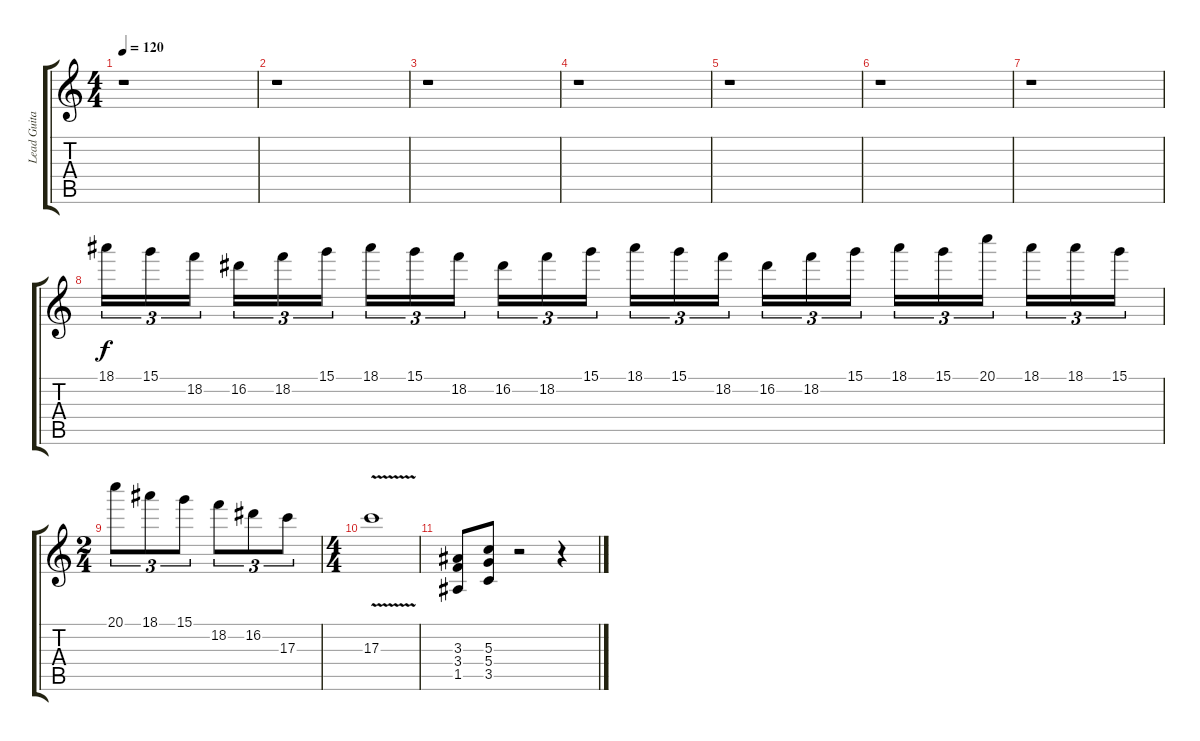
\track ("Lead Guitar" "Lead Guita") {instrument distortionguitar}
\staff {score tabs}
\tuning (E4 B3 G3 D3 A2 E2) {hide}
\ts (4 4)
\tempo 120
\clef g2
\ks c
r.1{dy f} |
r.1 |
r.1 |
r.1 |
r.1 |
r.1 |
r.1 |
18.1.16{tu (3 2)} 15.1.16{tu (3 2)} 18.2.16{tu (3 2)} 16.2.16{tu (3 2)} 18.2.16{tu (3 2)} 15.1.16{tu (3 2)} 18.1.16{tu (3 2)} 15.1.16{tu (3 2)} 18.2.16{tu (3 2)} 16.2.16{tu (3 2)} 18.2.16{tu (3 2)} 15.1.16{tu (3 2)} 18.1.16{tu (3 2)} 15.1.16{tu (3 2)} 18.2.16{tu (3 2)} 16.2.16{tu (3 2)} 18.2.16{tu (3 2)} 15.1.16{tu (3 2)} 18.1.16{tu (3 2)} 15.1.16{tu (3 2)} 20.1.16{tu (3 2)} 18.1.16{tu (3 2)} 18.1.16{tu (3 2)} 15.1.16{tu (3 2)} |
\ts (2 4)
20.1.8{tu (3 2)} 18.1.8{tu (3 2)} 15.1.8{tu (3 2)} 18.2.8{tu (3 2)} 16.2.8{tu (3 2)} 17.3.8{tu (3 2)} |
\ts (4 4)
17.3{v}.1 |
(3.3 3.4 1.5).8 (5.3 5.4 3.5).8 r.2 r.4
